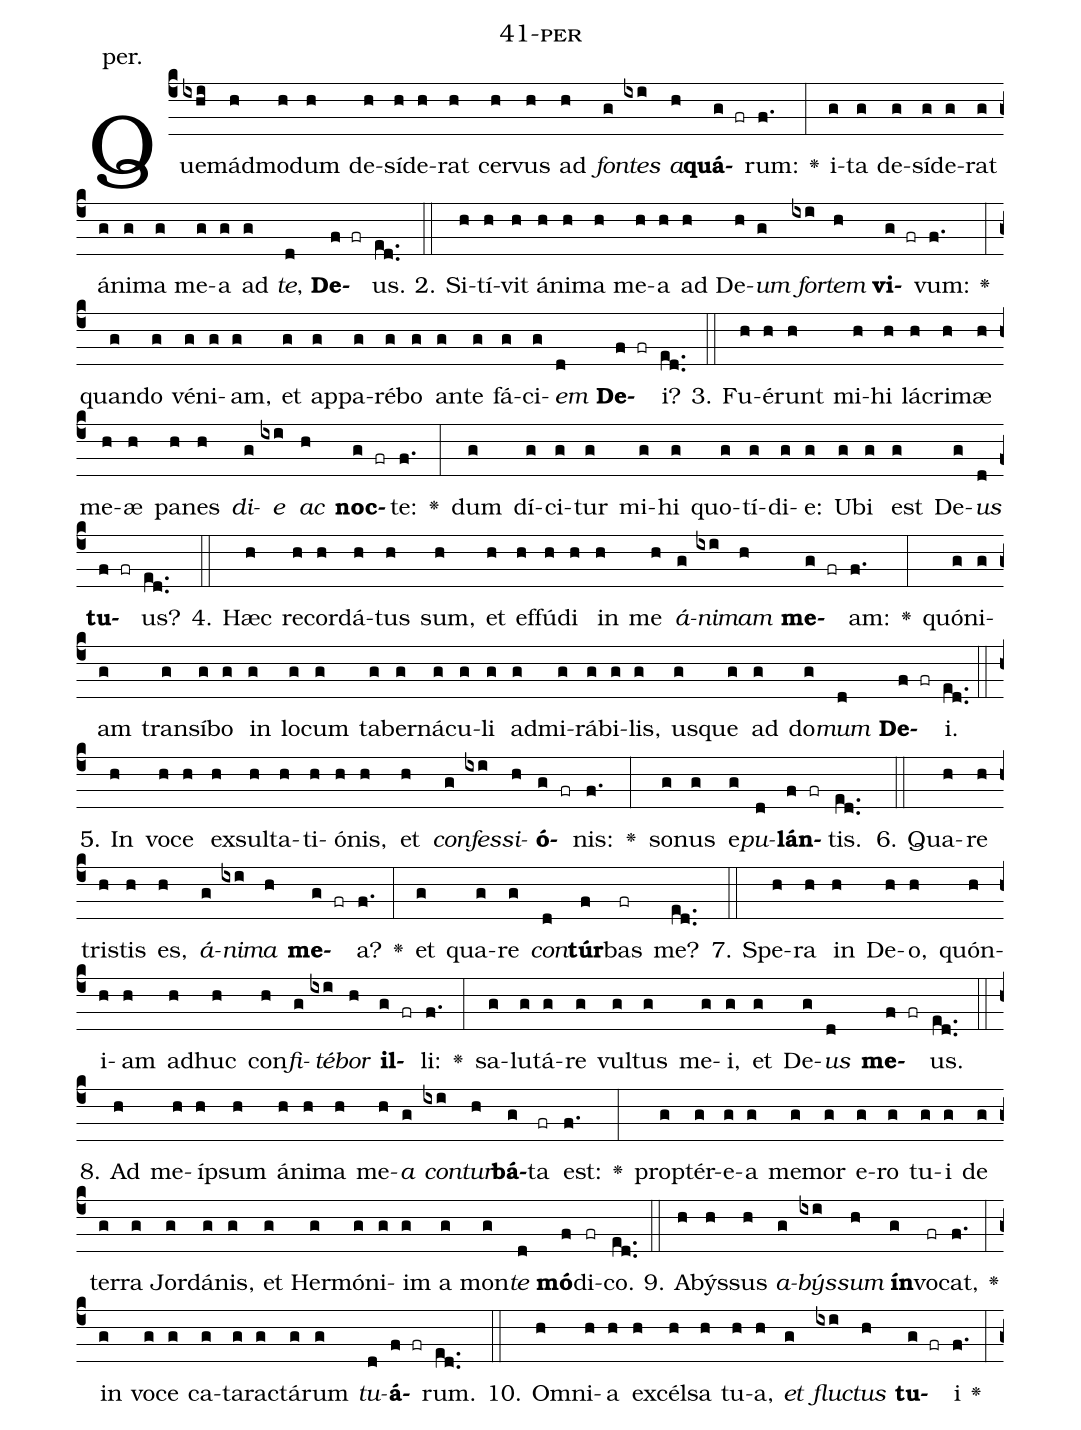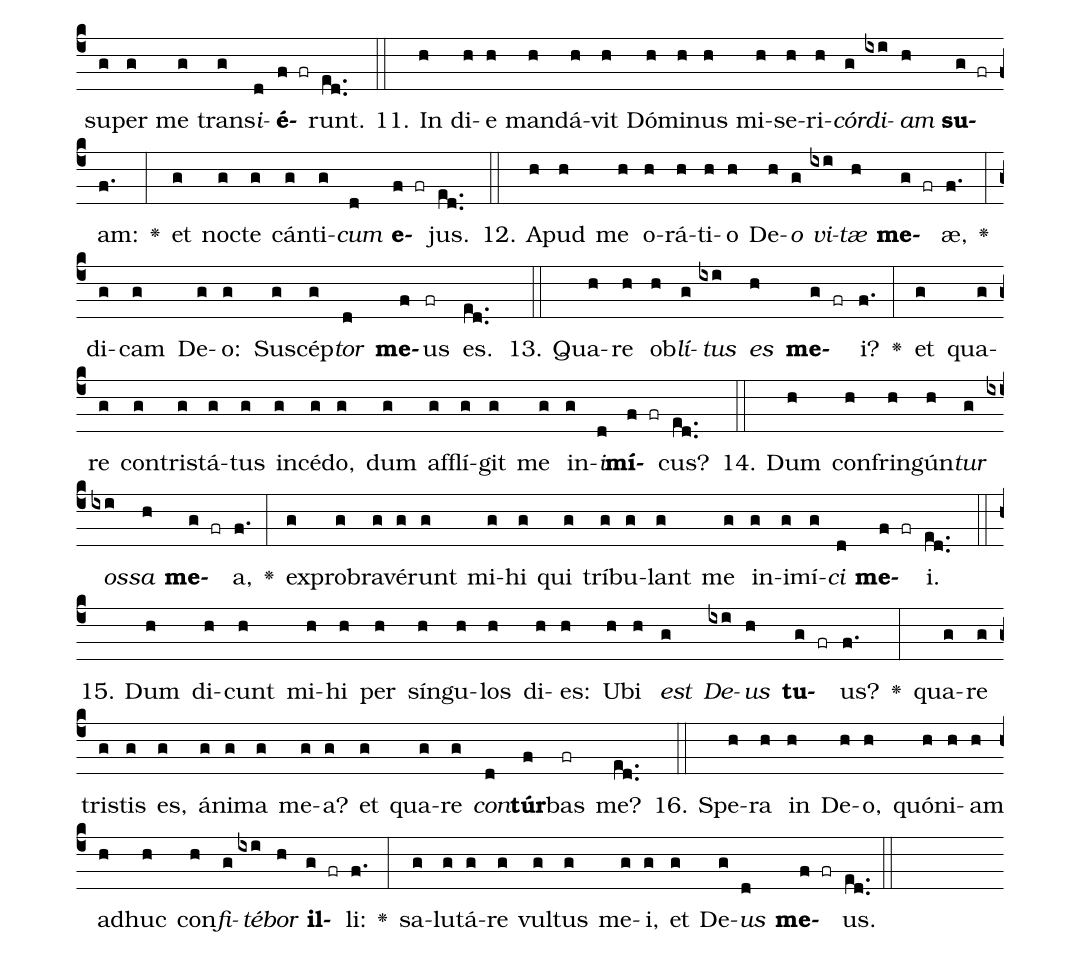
name: 41-per;
annotation: per.;
%%
(c4)Quem(ixhi)ád(h)mo(h)dum(h) de(h)sí(h)de(h)rat(h) cer(h)vus(h) ad(h) <i>fon</i>(g)<i>tes</i>(ixi) <i>a</i>(h)<b>quá</b>(g fr)rum:(f.) <v>\greheightstar</v>(:) i(g)ta(g) de(g)sí(g)de(g)rat(g) á(g)ni(g)ma(g) me(g)a(g) ad(g) <i>te</i>,(d) <b>De</b>(f fr)us.(ed..) (::)
2. Si(h)tí(h)vit(h) á(h)ni(h)ma(h) me(h)a(h) ad(h) De(h)<i>um</i>(g) <i>for</i>(ixi)<i>tem</i>(h) <b>vi</b>(g fr)vum:(f.) <v>\greheightstar</v>(:) quan(g)do(g) vé(g)ni(g)am,(g) et(g) ap(g)pa(g)ré(g)bo(g) an(g)te(g) fá(g)ci(g)<i>em</i>(d) <b>De</b>(f fr)i?(ed..) (::)
3. Fu(h)é(h)runt(h) mi(h)hi(h) lá(h)cri(h)mæ(h) me(h)æ(h) pa(h)nes(h) <i>di</i>(g)<i>e</i>(ixi) <i>ac</i>(h) <b>noc</b>(g fr)te:(f.) <v>\greheightstar</v>(:) dum(g) dí(g)ci(g)tur(g) mi(g)hi(g) quo(g)tí(g)di(g)e:(g) U(g)bi(g) est(g) De(g)<i>us</i>(d) <b>tu</b>(f fr)us?(ed..) (::)
4. Hæc(h) re(h)cor(h)dá(h)tus(h) sum,(h) et(h) ef(h)fú(h)di(h) in(h) me(h) <i>á</i>(g)<i>ni</i>(ixi)<i>mam</i>(h) <b>me</b>(g fr)am:(f.) <v>\greheightstar</v>(:) quón(g)i(g)am(g) trans(g)í(g)bo(g) in(g) lo(g)cum(g) ta(g)ber(g)ná(g)cu(g)li(g) ad(g)mi(g)rá(g)bi(g)lis,(g) us(g)que(g) ad(g) do(g)<i>mum</i>(d) <b>De</b>(f fr)i.(ed..) (::)
5. In(h) vo(h)ce(h) ex(h)sul(h)ta(h)ti(h)ó(h)nis,(h) et(h) <i>con</i>(g)<i>fes</i>(ixi)<i>si</i>(h)<b>ó</b>(g fr)nis:(f.) <v>\greheightstar</v>(:) so(g)nus(g) e(g)<i>pu</i>(d)<b>lán</b>(f fr)tis.(ed..) (::)
6. Qua(h)re(h) tris(h)tis(h) es,(h) <i>á</i>(g)<i>ni</i>(ixi)<i>ma</i>(h) <b>me</b>(g fr)a?(f.) <v>\greheightstar</v>(:) et(g) qua(g)re(g) <i>con</i>(d)<b>túr</b>(f)bas(fr) me?(ed..) (::)
7. Spe(h)ra(h) in(h) De(h)o,(h) quón(h)i(h)am(h) ad(h)huc(h) con(h)<i>fi</i>(g)<i>té</i>(ixi)<i>bor</i>(h) <b>il</b>(g fr)li:(f.) <v>\greheightstar</v>(:) sa(g)lu(g)tá(g)re(g) vul(g)tus(g) me(g)i,(g) et(g) De(g)<i>us</i>(d) <b>me</b>(f fr)us.(ed..) (::)
8. Ad(h) me(h)íp(h)sum(h) á(h)ni(h)ma(h) me(h)<i>a</i>(g) <i>con</i>(ixi)<i>tur</i>(h)<b>bá</b>(g)ta(fr) est:(f.) <v>\greheightstar</v>(:) prop(g)tér(g)e(g)a(g) me(g)mor(g) e(g)ro(g) tu(g)i(g) de(g) ter(g)ra(g) Jor(g)dá(g)nis,(g) et(g) Her(g)mó(g)ni(g)im(g) a(g) mon(g)<i>te</i>(d) <b>mó</b>(f)di(fr)co.(ed..) (::)
9. A(h)býs(h)sus(h) <i>a</i>(g)<i>býs</i>(ixi)<i>sum</i>(h) <b>ín</b>(g)vo(fr)cat,(f.) <v>\greheightstar</v>(:) in(g) vo(g)ce(g) ca(g)ta(g)rac(g)tá(g)rum(g) <i>tu</i>(d)<b>á</b>(f fr)rum.(ed..) (::)
10. Om(h)ni(h)a(h) ex(h)cél(h)sa(h) tu(h)a,(h) <i>et</i>(g) <i>fluc</i>(ixi)<i>tus</i>(h) <b>tu</b>(g fr)i(f.) <v>\greheightstar</v>(:) su(g)per(g) me(g) trans(g)<i>i</i>(d)<b>é</b>(f fr)runt.(ed..) (::)
11. In(h) di(h)e(h) man(h)dá(h)vit(h) Dó(h)mi(h)nus(h) mi(h)se(h)ri(h)<i>cór</i>(g)<i>di</i>(ixi)<i>am</i>(h) <b>su</b>(g fr)am:(f.) <v>\greheightstar</v>(:) et(g) noc(g)te(g) cán(g)ti(g)<i>cum</i>(d) <b>e</b>(f fr)jus.(ed..) (::)
12. A(h)pud(h) me(h) o(h)rá(h)ti(h)o(h) De(h)<i>o</i>(g) <i>vi</i>(ixi)<i>tæ</i>(h) <b>me</b>(g fr)æ,(f.) <v>\greheightstar</v>(:) di(g)cam(g) De(g)o:(g) Su(g)scép(g)<i>tor</i>(d) <b>me</b>(f)us(fr) es.(ed..) (::)
13. Qua(h)re(h) ob(h)<i>lí</i>(g)<i>tus</i>(ixi) <i>es</i>(h) <b>me</b>(g fr)i?(f.) <v>\greheightstar</v>(:) et(g) qua(g)re(g) con(g)tris(g)tá(g)tus(g) in(g)cé(g)do,(g) dum(g) af(g)flí(g)git(g) me(g) in(g)<i>i</i>(d)<b>mí</b>(f fr)cus?(ed..) (::)
14. Dum(h) con(h)frin(h)gún(h)<i>tur</i>(g) <i>os</i>(ixi)<i>sa</i>(h) <b>me</b>(g fr)a,(f.) <v>\greheightstar</v>(:) ex(g)pro(g)bra(g)vé(g)runt(g) mi(g)hi(g) qui(g) trí(g)bu(g)lant(g) me(g) in(g)i(g)mí(g)<i>ci</i>(d) <b>me</b>(f fr)i.(ed..) (::)
15. Dum(h) di(h)cunt(h) mi(h)hi(h) per(h) sín(h)gu(h)los(h) di(h)es:(h) U(h)bi(h) <i>est</i>(g) <i>De</i>(ixi)<i>us</i>(h) <b>tu</b>(g fr)us?(f.) <v>\greheightstar</v>(:) qua(g)re(g) tris(g)tis(g) es,(g) á(g)ni(g)ma(g) me(g)a?(g) et(g) qua(g)re(g) <i>con</i>(d)<b>túr</b>(f)bas(fr) me?(ed..) (::)
16. Spe(h)ra(h) in(h) De(h)o,(h) quón(h)i(h)am(h) ad(h)huc(h) con(h)<i>fi</i>(g)<i>té</i>(ixi)<i>bor</i>(h) <b>il</b>(g fr)li:(f.) <v>\greheightstar</v>(:) sa(g)lu(g)tá(g)re(g) vul(g)tus(g) me(g)i,(g) et(g) De(g)<i>us</i>(d) <b>me</b>(f fr)us.(ed..) (::)
